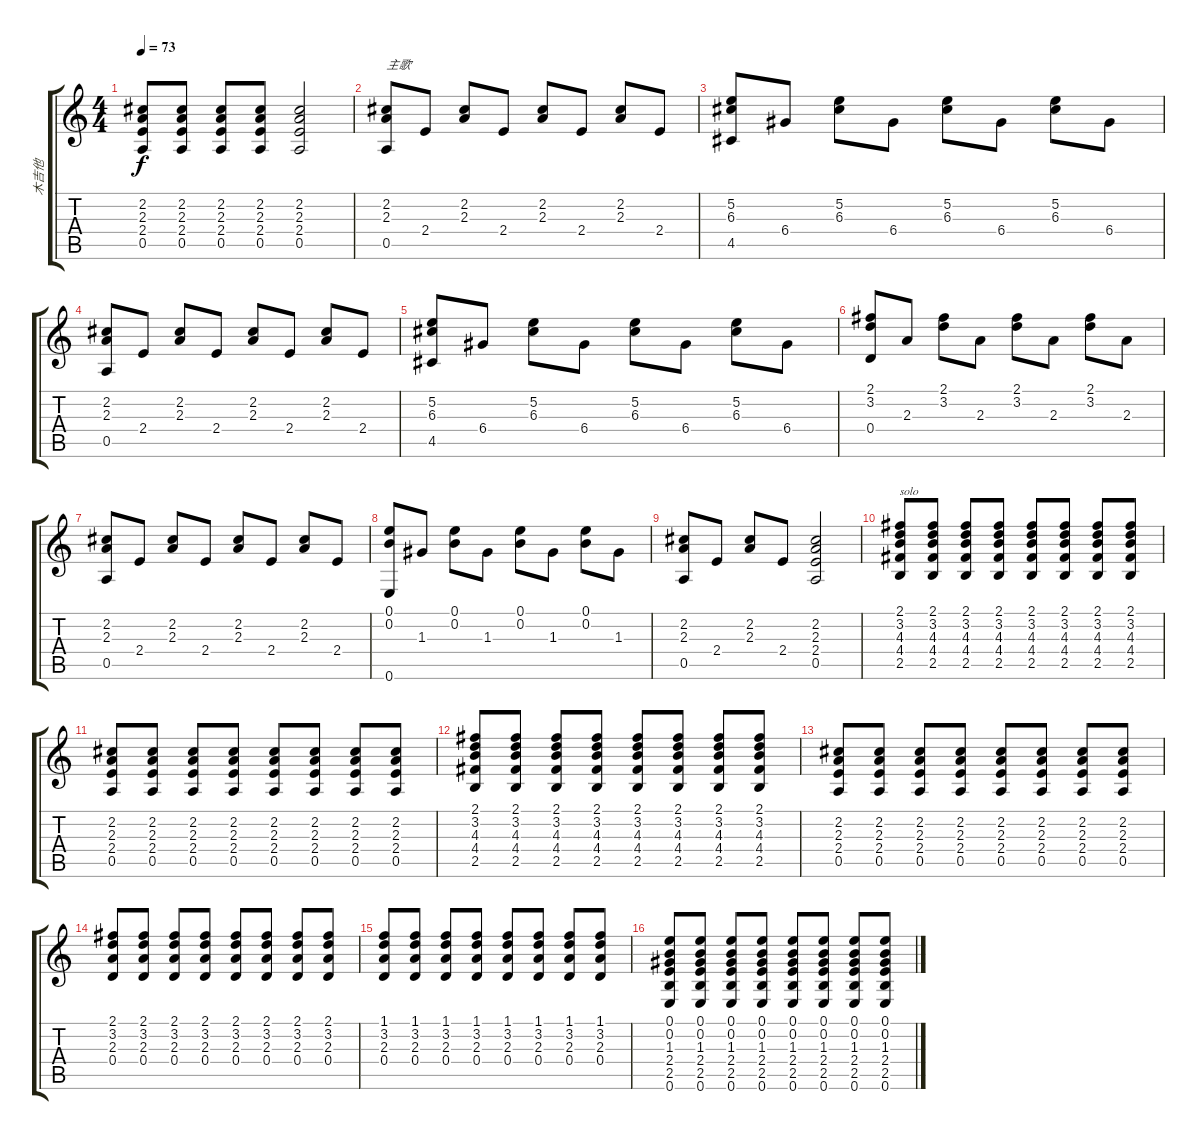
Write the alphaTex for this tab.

\track ("木吉他" "木吉他") {instrument acousticguitarnylon}
\staff {score tabs}
\tuning (E4 B3 G3 D3 A2 E2) {hide}
\ts (4 4)
\tempo 73
\clef g2
\ks c
(2.2 2.3 2.4 0.5).8{dy f} (2.2 2.3 2.4 0.5).8 (2.2 2.3 2.4 0.5).8 (2.2 2.3 2.4 0.5).8 (2.2 2.3 2.4 0.5).2 |
(2.2 2.3 0.5).8{txt "主歌"} 2.4.8 (2.2 2.3).8 2.4.8 (2.2 2.3).8 2.4.8 (2.2 2.3).8 2.4.8 |
(5.2 6.3 4.5).8 6.4.8 (5.2 6.3).8 6.4.8 (5.2 6.3).8 6.4.8 (5.2 6.3).8 6.4.8 |
(2.2 2.3 0.5).8 2.4.8 (2.2 2.3).8 2.4.8 (2.2 2.3).8 2.4.8 (2.2 2.3).8 2.4.8 |
(5.2 6.3 4.5).8 6.4.8 (5.2 6.3).8 6.4.8 (5.2 6.3).8 6.4.8 (5.2 6.3).8 6.4.8 |
(2.1 3.2 0.4).8 2.3.8 (2.1 3.2).8 2.3.8 (2.1 3.2).8 2.3.8 (2.1 3.2).8 2.3.8 |
(2.2 2.3 0.5).8 2.4.8 (2.2 2.3).8 2.4.8 (2.2 2.3).8 2.4.8 (2.2 2.3).8 2.4.8 |
(0.1 0.2 0.6).8 1.3.8 (0.1 0.2).8 1.3.8 (0.1 0.2).8 1.3.8 (0.1 0.2).8 1.3.8 |
(2.2 2.3 0.5).8 2.4.8 (2.2 2.3).8 2.4.8 (2.2 2.3 2.4 0.5).2 |
(2.1 3.2 4.3 4.4 2.5).8{txt "solo"} (2.1 3.2 4.3 4.4 2.5).8 (2.1 3.2 4.3 4.4 2.5).8 (2.1 3.2 4.3 4.4 2.5).8 (2.1 3.2 4.3 4.4 2.5).8 (2.1 3.2 4.3 4.4 2.5).8 (2.1 3.2 4.3 4.4 2.5).8 (2.1 3.2 4.3 4.4 2.5).8 |
(2.2 2.3 2.4 0.5).8 (2.2 2.3 2.4 0.5).8 (2.2 2.3 2.4 0.5).8 (2.2 2.3 2.4 0.5).8 (2.2 2.3 2.4 0.5).8 (2.2 2.3 2.4 0.5).8 (2.2 2.3 2.4 0.5).8 (2.2 2.3 2.4 0.5).8 |
(2.1 3.2 4.3 4.4 2.5).8 (2.1 3.2 4.3 4.4 2.5).8 (2.1 3.2 4.3 4.4 2.5).8 (2.1 3.2 4.3 4.4 2.5).8 (2.1 3.2 4.3 4.4 2.5).8 (2.1 3.2 4.3 4.4 2.5).8 (2.1 3.2 4.3 4.4 2.5).8 (2.1 3.2 4.3 4.4 2.5).8 |
(2.2 2.3 2.4 0.5).8 (2.2 2.3 2.4 0.5).8 (2.2 2.3 2.4 0.5).8 (2.2 2.3 2.4 0.5).8 (2.2 2.3 2.4 0.5).8 (2.2 2.3 2.4 0.5).8 (2.2 2.3 2.4 0.5).8 (2.2 2.3 2.4 0.5).8 |
(2.1 3.2 2.3 0.4).8 (2.1 3.2 2.3 0.4).8 (2.1 3.2 2.3 0.4).8 (2.1 3.2 2.3 0.4).8 (2.1 3.2 2.3 0.4).8 (2.1 3.2 2.3 0.4).8 (2.1 3.2 2.3 0.4).8 (2.1 3.2 2.3 0.4).8 |
(1.1 3.2 2.3 0.4).8 (1.1 3.2 2.3 0.4).8 (1.1 3.2 2.3 0.4).8 (1.1 3.2 2.3 0.4).8 (1.1 3.2 2.3 0.4).8 (1.1 3.2 2.3 0.4).8 (1.1 3.2 2.3 0.4).8 (1.1 3.2 2.3 0.4).8 |
(0.1 0.2 1.3 2.4 2.5 0.6).8 (0.1 0.2 1.3 2.4 2.5 0.6).8 (0.1 0.2 1.3 2.4 2.5 0.6).8 (0.1 0.2 1.3 2.4 2.5 0.6).8 (0.1 0.2 1.3 2.4 2.5 0.6).8 (0.1 0.2 1.3 2.4 2.5 0.6).8 (0.1 0.2 1.3 2.4 2.5 0.6).8 (0.1 0.2 1.3 2.4 2.5 0.6).8
